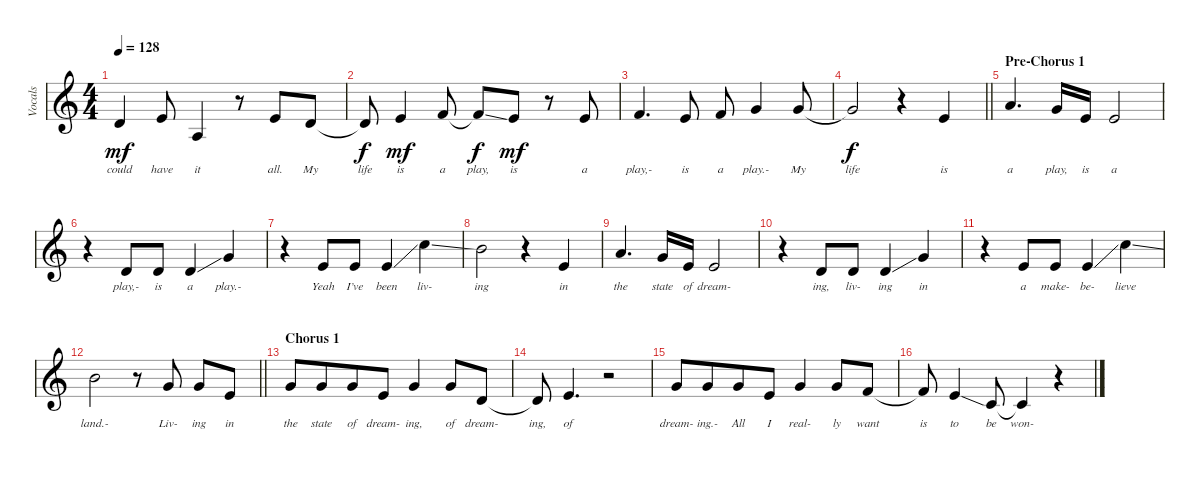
\track ("Vocals" "Vocals") {instrument lead1square}
\staff {score}
\tuning (E4 B3 G3 D3 A2 E2) {hide}
\ts (4 4)
\tempo 128
\clef g2
\ks c
3.2.4{lyrics (0 "could") lyrics (1 "") lyrics (2 "") lyrics (3 "") lyrics (4 "") dy mf} 0.1.8{lyrics (0 "have") lyrics (1 "") lyrics (2 "") lyrics (3 "") lyrics (4 "")} 2.3.4{lyrics (0 "it") lyrics (1 "") lyrics (2 "") lyrics (3 "") lyrics (4 "")} r.8 0.1.8{lyrics (0 "all.") lyrics (1 "") lyrics (2 "") lyrics (3 "") lyrics (4 "")} 3.2.8{lyrics (0 "My") lyrics (1 "") lyrics (2 "") lyrics (3 "") lyrics (4 "")} |
3.2{t}.8{lyrics (0 "life") lyrics (1 "") lyrics (2 "") lyrics (3 "") lyrics (4 "") dy f} 0.1.4{lyrics (0 "is") lyrics (1 "") lyrics (2 "") lyrics (3 "") lyrics (4 "") dy mf} 1.1.8{lyrics (0 "a") lyrics (1 "") lyrics (2 "") lyrics (3 "") lyrics (4 "")} 1.1{ss t}.8{lyrics (0 "play,") lyrics (1 "") lyrics (2 "") lyrics (3 "") lyrics (4 "") dy f} 0.1.8{lyrics (0 "is") lyrics (1 "") lyrics (2 "") lyrics (3 "") lyrics (4 "") dy mf} r.8 0.1.8{lyrics (0 "a") lyrics (1 "") lyrics (2 "") lyrics (3 "") lyrics (4 "")} |
1.1.4{d lyrics (0 "play,-") lyrics (1 "") lyrics (2 "") lyrics (3 "") lyrics (4 "")} 0.1.8{lyrics (0 "is") lyrics (1 "") lyrics (2 "") lyrics (3 "") lyrics (4 "")} 1.1.8{lyrics (0 "a") lyrics (1 "") lyrics (2 "") lyrics (3 "") lyrics (4 "")} 3.1.4{lyrics (0 "play.-") lyrics (1 "") lyrics (2 "") lyrics (3 "") lyrics (4 "")} 3.1.8{lyrics (0 "My") lyrics (1 "") lyrics (2 "") lyrics (3 "") lyrics (4 "")} |
\barLineRight lightlight
3.1{t}.2{lyrics (0 "life") lyrics (1 "") lyrics (2 "") lyrics (3 "") lyrics (4 "") dy f} r.4 0.1.4{lyrics (0 "is") lyrics (1 "") lyrics (2 "") lyrics (3 "") lyrics (4 "")} |
\section ("" "Pre-Chorus 1")
5.1.4{d lyrics (0 "a") lyrics (1 "") lyrics (2 "") lyrics (3 "") lyrics (4 "")} 3.1.16{lyrics (0 "play,") lyrics (1 "") lyrics (2 "") lyrics (3 "") lyrics (4 "")} 0.1.16{lyrics (0 "is") lyrics (1 "") lyrics (2 "") lyrics (3 "") lyrics (4 "")} 0.1.2{lyrics (0 "a") lyrics (1 "") lyrics (2 "") lyrics (3 "") lyrics (4 "")} |
r.4 3.2.8{lyrics (0 "play,-") lyrics (1 "") lyrics (2 "") lyrics (3 "") lyrics (4 "")} 3.2.8{lyrics (0 "is") lyrics (1 "") lyrics (2 "") lyrics (3 "") lyrics (4 "")} 3.2{ss}.4{lyrics (0 "a") lyrics (1 "") lyrics (2 "") lyrics (3 "") lyrics (4 "")} 8.2.4{lyrics (0 "play.-") lyrics (1 "") lyrics (2 "") lyrics (3 "") lyrics (4 "")} |
r.4 0.1.8{lyrics (0 "Yeah") lyrics (1 "") lyrics (2 "") lyrics (3 "") lyrics (4 "")} 0.1.8{lyrics (0 "I’ve") lyrics (1 "") lyrics (2 "") lyrics (3 "") lyrics (4 "")} 0.1{ss}.4{lyrics (0 "been") lyrics (1 "") lyrics (2 "") lyrics (3 "") lyrics (4 "")} 8.1{ss}.4{lyrics (0 "liv-") lyrics (1 "") lyrics (2 "") lyrics (3 "") lyrics (4 "")} |
7.1.2{lyrics (0 "ing") lyrics (1 "") lyrics (2 "") lyrics (3 "") lyrics (4 "")} r.4 0.1.4{lyrics (0 "in") lyrics (1 "") lyrics (2 "") lyrics (3 "") lyrics (4 "")} |
5.1.4{d lyrics (0 "the") lyrics (1 "") lyrics (2 "") lyrics (3 "") lyrics (4 "")} 3.1.16{lyrics (0 "state") lyrics (1 "") lyrics (2 "") lyrics (3 "") lyrics (4 "")} 0.1.16{lyrics (0 "of") lyrics (1 "") lyrics (2 "") lyrics (3 "") lyrics (4 "")} 0.1.2{lyrics (0 "dream-") lyrics (1 "") lyrics (2 "") lyrics (3 "") lyrics (4 "")} |
r.4 3.2.8{lyrics (0 "ing,") lyrics (1 "") lyrics (2 "") lyrics (3 "") lyrics (4 "")} 3.2.8{lyrics (0 "liv-") lyrics (1 "") lyrics (2 "") lyrics (3 "") lyrics (4 "")} 3.2{ss}.4{lyrics (0 "ing") lyrics (1 "") lyrics (2 "") lyrics (3 "") lyrics (4 "")} 8.2.4{lyrics (0 "in") lyrics (1 "") lyrics (2 "") lyrics (3 "") lyrics (4 "")} |
r.4 0.1.8{lyrics (0 "a") lyrics (1 "") lyrics (2 "") lyrics (3 "") lyrics (4 "")} 0.1.8{lyrics (0 "make-") lyrics (1 "") lyrics (2 "") lyrics (3 "") lyrics (4 "")} 0.1{ss}.4{lyrics (0 "be-") lyrics (1 "") lyrics (2 "") lyrics (3 "") lyrics (4 "")} 8.1{ss}.4{lyrics (0 "lieve") lyrics (1 "") lyrics (2 "") lyrics (3 "") lyrics (4 "")} |
\barLineRight lightlight
7.1.2{lyrics (0 "land.-") lyrics (1 "") lyrics (2 "") lyrics (3 "") lyrics (4 "")} r.8 3.1.8{lyrics (0 "Liv-") lyrics (1 "") lyrics (2 "") lyrics (3 "") lyrics (4 "")} 3.1.8{lyrics (0 "ing") lyrics (1 "") lyrics (2 "") lyrics (3 "") lyrics (4 "")} 0.1.8{lyrics (0 "in") lyrics (1 "") lyrics (2 "") lyrics (3 "") lyrics (4 "")} |
\section ("" "Chorus 1")
3.1.8{lyrics (0 "the") lyrics (1 "") lyrics (2 "") lyrics (3 "") lyrics (4 "")} 3.1.8{lyrics (0 "state") lyrics (1 "") lyrics (2 "") lyrics (3 "") lyrics (4 "") beam merge} 3.1.8{lyrics (0 "of") lyrics (1 "") lyrics (2 "") lyrics (3 "") lyrics (4 "")} 0.1.8{lyrics (0 "dream-") lyrics (1 "") lyrics (2 "") lyrics (3 "") lyrics (4 "")} 3.1.4{lyrics (0 "ing,") lyrics (1 "") lyrics (2 "") lyrics (3 "") lyrics (4 "")} 3.1.8{lyrics (0 "of") lyrics (1 "") lyrics (2 "") lyrics (3 "") lyrics (4 "")} 3.2.8{lyrics (0 "dream-") lyrics (1 "") lyrics (2 "") lyrics (3 "") lyrics (4 "")} |
3.2{t}.8{lyrics (0 "ing,") lyrics (1 "") lyrics (2 "") lyrics (3 "") lyrics (4 "")} 0.1.4{d lyrics (0 "of") lyrics (1 "") lyrics (2 "") lyrics (3 "") lyrics (4 "")} r.2 |
3.1.8{lyrics (0 "dream-") lyrics (1 "") lyrics (2 "") lyrics (3 "") lyrics (4 "")} 3.1.8{lyrics (0 "ing.-") lyrics (1 "") lyrics (2 "") lyrics (3 "") lyrics (4 "") beam merge} 3.1.8{lyrics (0 "All") lyrics (1 "") lyrics (2 "") lyrics (3 "") lyrics (4 "")} 0.1.8{lyrics (0 "I") lyrics (1 "") lyrics (2 "") lyrics (3 "") lyrics (4 "")} 3.1.4{lyrics (0 "real-") lyrics (1 "") lyrics (2 "") lyrics (3 "") lyrics (4 "")} 3.1.8{lyrics (0 "ly") lyrics (1 "") lyrics (2 "") lyrics (3 "") lyrics (4 "")} 1.1.8{lyrics (0 "want") lyrics (1 "") lyrics (2 "") lyrics (3 "") lyrics (4 "")} |
1.1{t}.8{lyrics (0 "is") lyrics (1 "") lyrics (2 "") lyrics (3 "") lyrics (4 "")} 5.2{ss}.4{lyrics (0 "to") lyrics (1 "") lyrics (2 "") lyrics (3 "") lyrics (4 "")} 1.2.8{lyrics (0 "be") lyrics (1 "") lyrics (2 "") lyrics (3 "") lyrics (4 "")} 1.2{t}.4{lyrics (0 "won-") lyrics (1 "") lyrics (2 "") lyrics (3 "") lyrics (4 "")} r.4
